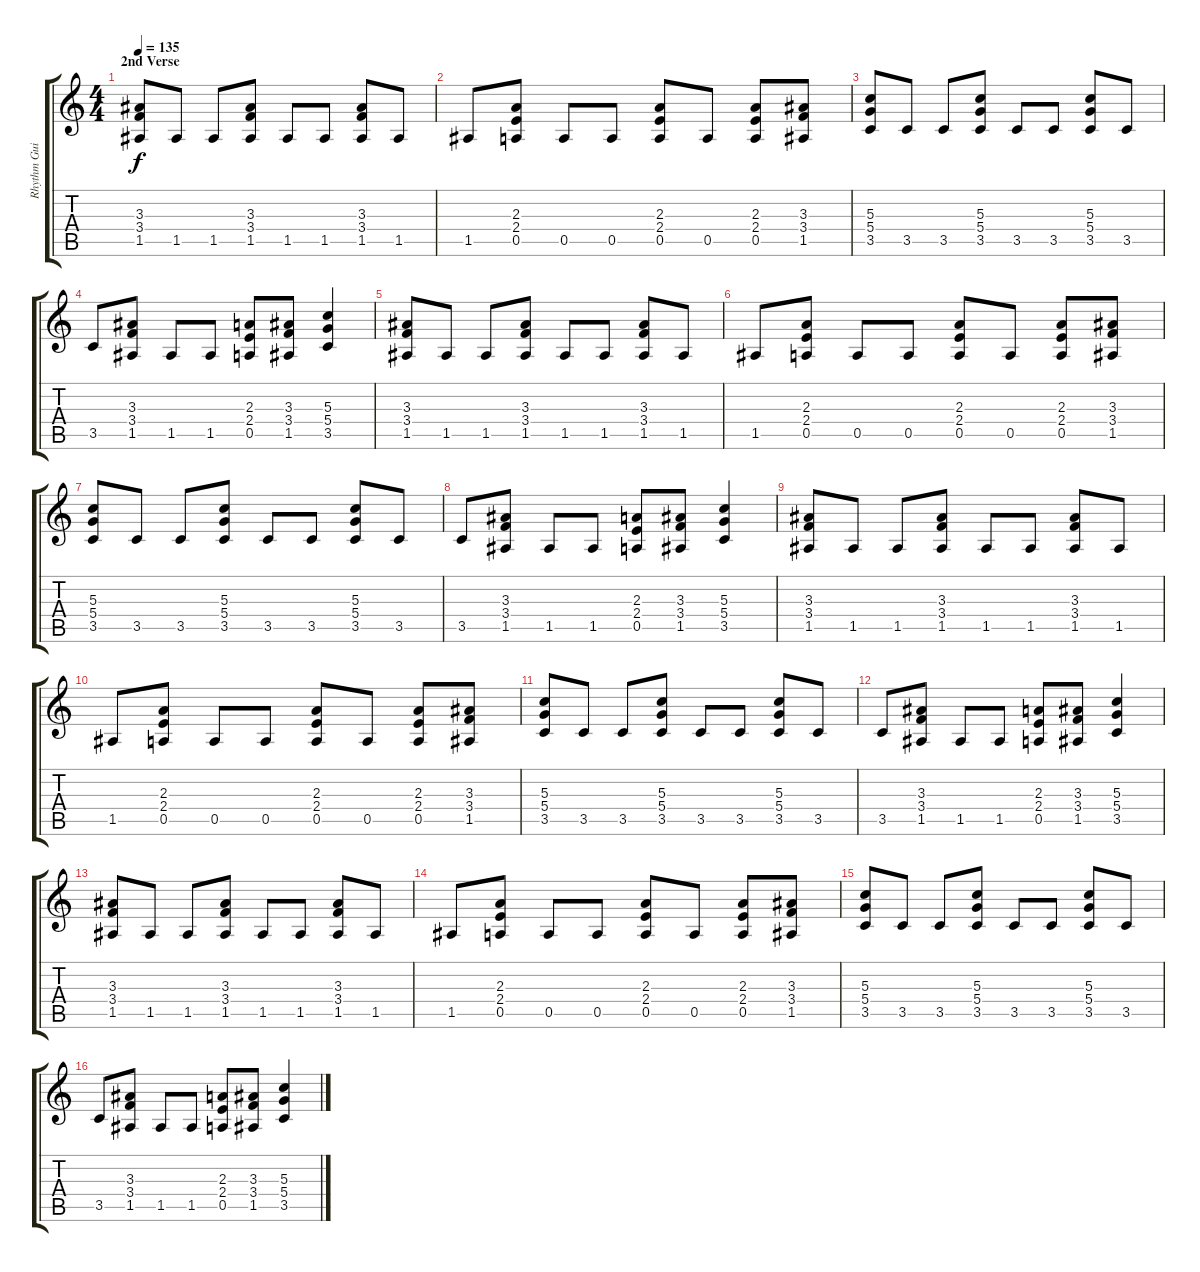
\track ("Rhythm Guitar" "Rhythm Gui") {instrument distortionguitar}
\staff {score tabs}
\tuning (E4 B3 G3 D3 A2 E2) {hide}
\ts (4 4)
\section ("" "2nd Verse")
\tempo 135
\clef g2
\ks c
(3.3 3.4 1.5).8{dy f} 1.5.8 1.5.8 (3.3 3.4 1.5).8 1.5.8 1.5.8 (3.3 3.4 1.5).8 1.5.8 |
1.5.8 (2.3 2.4 0.5).8 0.5.8 0.5.8 (2.3 2.4 0.5).8 0.5.8 (2.3 2.4 0.5).8 (3.3 3.4 1.5).8 |
(5.3 5.4 3.5).8 3.5.8 3.5.8 (5.3 5.4 3.5).8 3.5.8 3.5.8 (5.3 5.4 3.5).8 3.5.8 |
3.5.8 (3.3 3.4 1.5).8 1.5.8 1.5.8 (2.3 2.4 0.5).8 (3.3 3.4 1.5).8 (5.3 5.4 3.5).4 |
(3.3 3.4 1.5).8 1.5.8 1.5.8 (3.3 3.4 1.5).8 1.5.8 1.5.8 (3.3 3.4 1.5).8 1.5.8 |
1.5.8 (2.3 2.4 0.5).8 0.5.8 0.5.8 (2.3 2.4 0.5).8 0.5.8 (2.3 2.4 0.5).8 (3.3 3.4 1.5).8 |
(5.3 5.4 3.5).8 3.5.8 3.5.8 (5.3 5.4 3.5).8 3.5.8 3.5.8 (5.3 5.4 3.5).8 3.5.8 |
3.5.8 (3.3 3.4 1.5).8 1.5.8 1.5.8 (2.3 2.4 0.5).8 (3.3 3.4 1.5).8 (5.3 5.4 3.5).4 |
(3.3 3.4 1.5).8 1.5.8 1.5.8 (3.3 3.4 1.5).8 1.5.8 1.5.8 (3.3 3.4 1.5).8 1.5.8 |
1.5.8 (2.3 2.4 0.5).8 0.5.8 0.5.8 (2.3 2.4 0.5).8 0.5.8 (2.3 2.4 0.5).8 (3.3 3.4 1.5).8 |
(5.3 5.4 3.5).8 3.5.8 3.5.8 (5.3 5.4 3.5).8 3.5.8 3.5.8 (5.3 5.4 3.5).8 3.5.8 |
3.5.8 (3.3 3.4 1.5).8 1.5.8 1.5.8 (2.3 2.4 0.5).8 (3.3 3.4 1.5).8 (5.3 5.4 3.5).4 |
(3.3 3.4 1.5).8 1.5.8 1.5.8 (3.3 3.4 1.5).8 1.5.8 1.5.8 (3.3 3.4 1.5).8 1.5.8 |
1.5.8 (2.3 2.4 0.5).8 0.5.8 0.5.8 (2.3 2.4 0.5).8 0.5.8 (2.3 2.4 0.5).8 (3.3 3.4 1.5).8 |
(5.3 5.4 3.5).8 3.5.8 3.5.8 (5.3 5.4 3.5).8 3.5.8 3.5.8 (5.3 5.4 3.5).8 3.5.8 |
3.5.8 (3.3 3.4 1.5).8 1.5.8 1.5.8 (2.3 2.4 0.5).8 (3.3 3.4 1.5).8 (5.3 5.4 3.5).4
